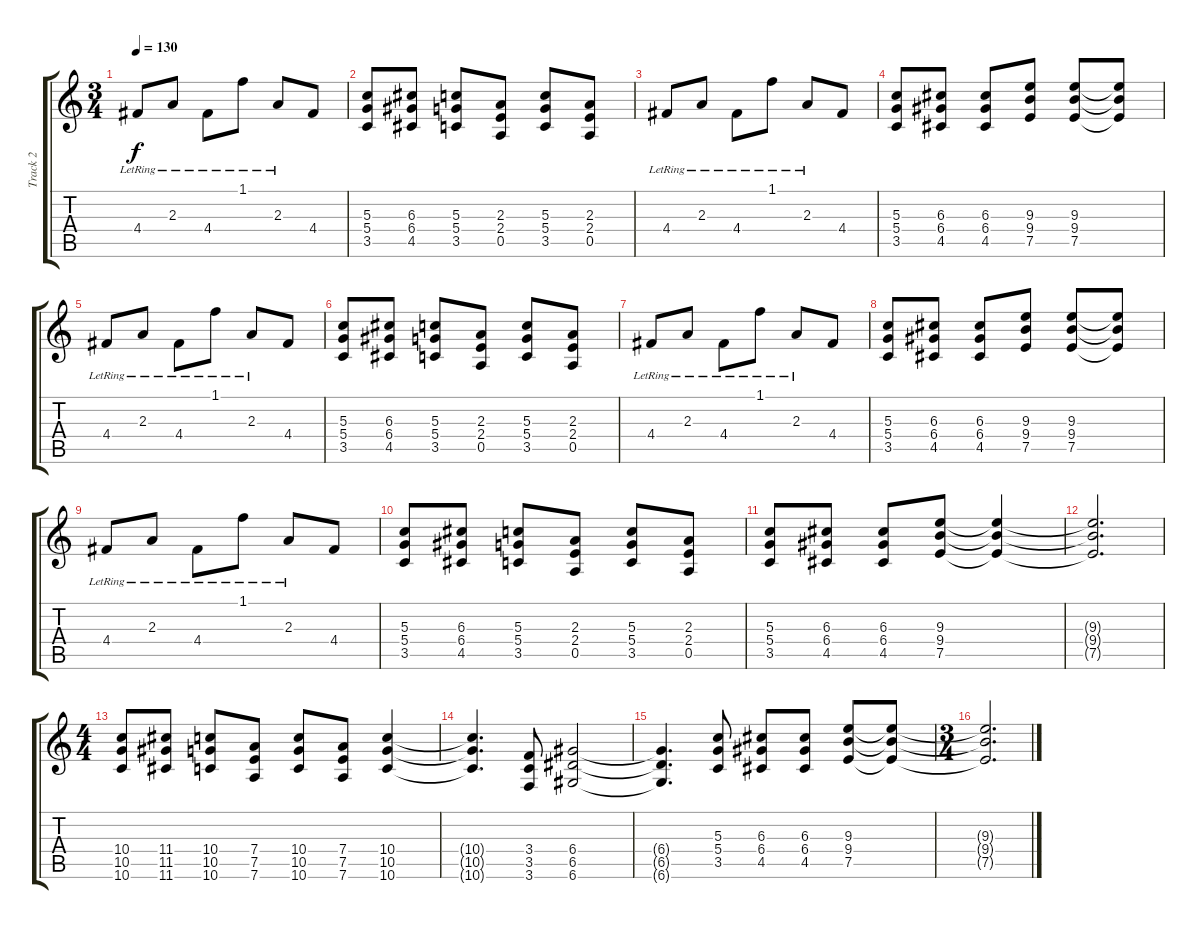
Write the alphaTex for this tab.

\track ("Track 2" "Track 2") {instrument distortionguitar}
\staff {score tabs}
\tuning (E4 B3 G3 D3 A2 D2) {hide}
\ts (3 4)
\tempo 130
\clef g2
\ks c
4.4{lr}.8{dy f} 2.3{lr}.8 4.4{lr}.8 1.1{lr}.8 2.3{lr}.8 4.4.8 |
(5.3 5.4 3.5).8 (6.3 6.4 4.5).8 (5.3 5.4 3.5).8 (2.3 2.4 0.5).8 (5.3 5.4 3.5).8 (2.3 2.4 0.5).8 |
4.4{lr}.8 2.3{lr}.8 4.4{lr}.8 1.1{lr}.8 2.3{lr}.8 4.4.8 |
(5.3 5.4 3.5).8 (6.3 6.4 4.5).8 (6.3 6.4 4.5).8 (9.3 9.4 7.5).8 (9.3 9.4 7.5).8 (9.3{t} 9.4{t} 7.5{t}).8 |
4.4{lr}.8 2.3{lr}.8 4.4{lr}.8 1.1{lr}.8 2.3{lr}.8 4.4.8 |
(5.3 5.4 3.5).8 (6.3 6.4 4.5).8 (5.3 5.4 3.5).8 (2.3 2.4 0.5).8 (5.3 5.4 3.5).8 (2.3 2.4 0.5).8 |
4.4{lr}.8 2.3{lr}.8 4.4{lr}.8 1.1{lr}.8 2.3{lr}.8 4.4.8 |
(5.3 5.4 3.5).8 (6.3 6.4 4.5).8 (6.3 6.4 4.5).8 (9.3 9.4 7.5).8 (9.3 9.4 7.5).8 (9.3{t} 9.4{t} 7.5{t}).8 |
4.4{lr}.8 2.3{lr}.8 4.4{lr}.8 1.1{lr}.8 2.3{lr}.8 4.4.8 |
(5.3 5.4 3.5).8 (6.3 6.4 4.5).8 (5.3 5.4 3.5).8 (2.3 2.4 0.5).8 (5.3 5.4 3.5).8 (2.3 2.4 0.5).8 |
(5.3 5.4 3.5).8 (6.3 6.4 4.5).8 (6.3 6.4 4.5).8 (9.3 9.4 7.5).8 (9.3{t} 9.4{t} 7.5{t}).4 |
(9.3{t} 9.4{t} 7.5{t}).2{d} |
\ts (4 4)
(10.4 10.5 10.6).8 (11.4 11.5 11.6).8 (10.4 10.5 10.6).8 (7.4 7.5 7.6).8 (10.4 10.5 10.6).8 (7.4 7.5 7.6).8 (10.4 10.5 10.6).4 |
(10.4{t} 10.5{t} 10.6{t}).4{d} (3.4 3.5 3.6).8 (6.4 6.5 6.6).2 |
(6.4{t} 6.5{t} 6.6{t}).4{d} (5.3 5.4 3.5).8 (6.3 6.4 4.5).8 (6.3 6.4 4.5).8 (9.3 9.4 7.5).8 (9.3{t} 9.4{t} 7.5{t}).8 |
\ts (3 4)
(9.3{t} 9.4{t} 7.5{t}).2{d}
